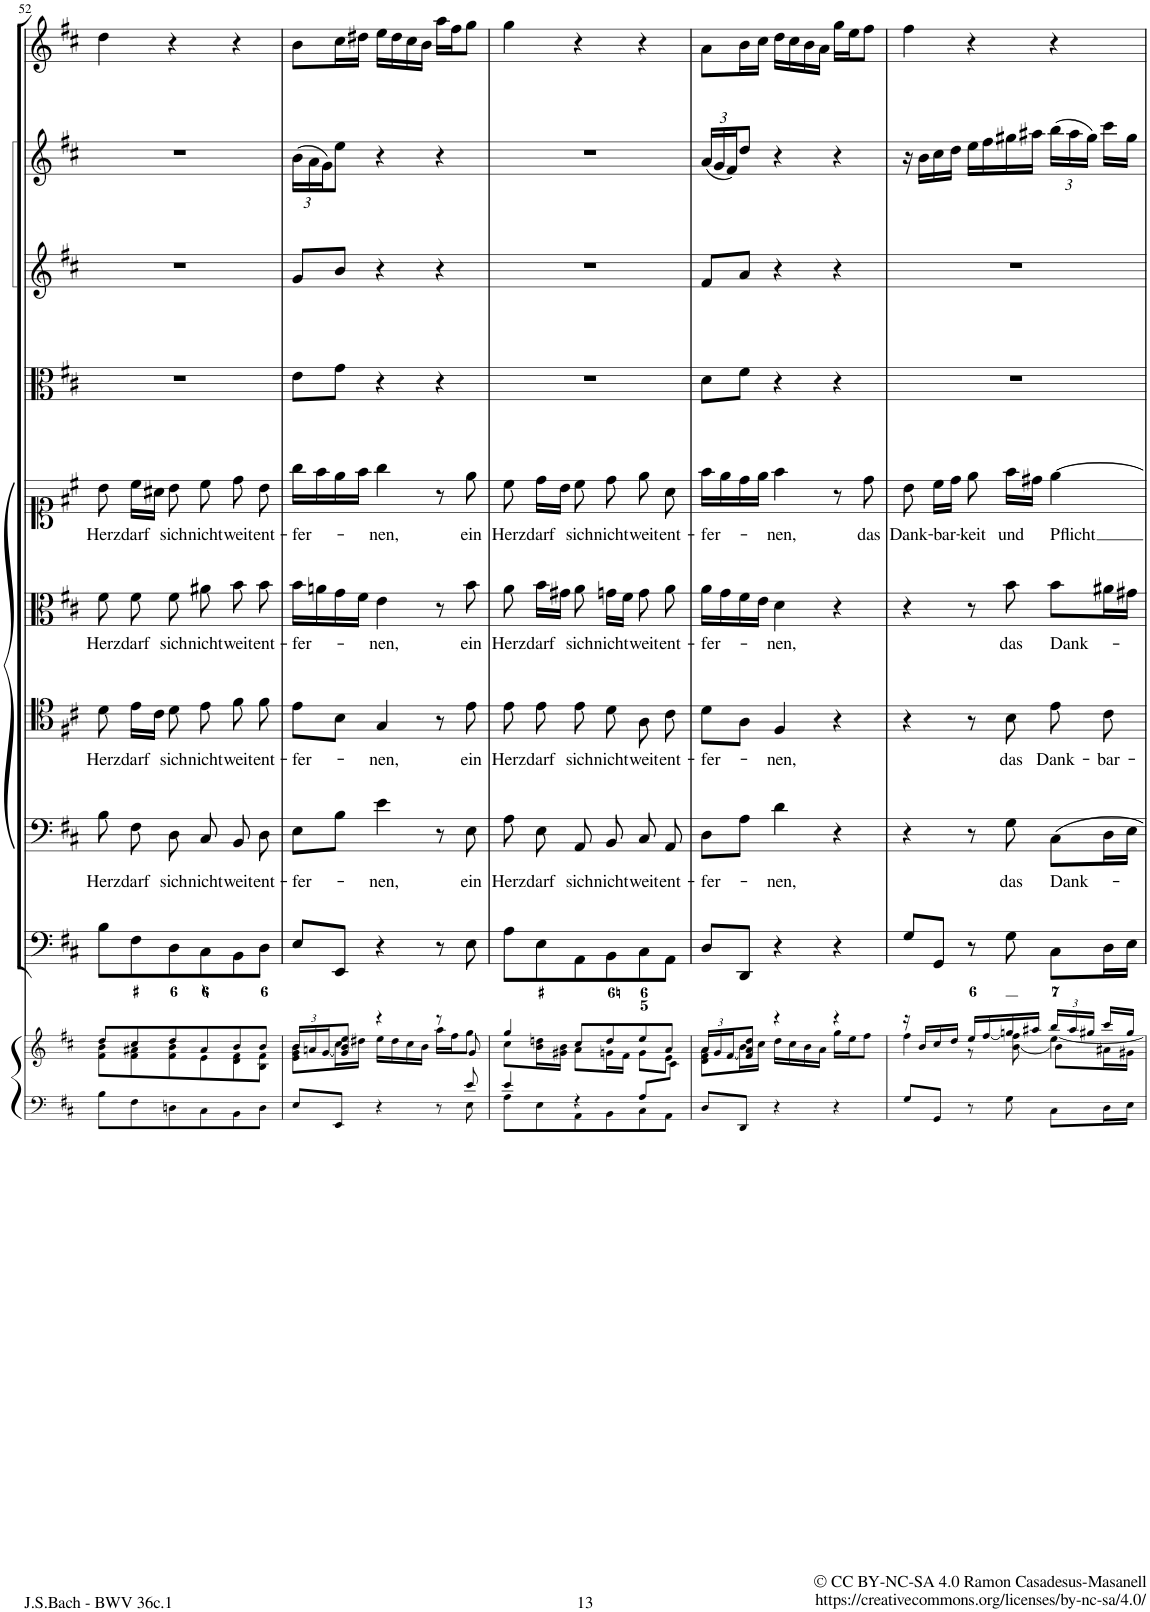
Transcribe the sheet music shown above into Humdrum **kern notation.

**kern	**kern	**kern	**kern	**text	**kern	**text	**kern	**text	**kern	**text	**kern	**kern	**kern	**kern
*part10	*part10	*part9	*part8	*part8	*part7	*part7	*part6	*part6	*part5	*part5	*part4	*part3	*part2	*part1
*staff11	*staff10	*staff9	*staff8	*staff8	*staff7	*staff7	*staff6	*staff6	*staff5	*staff5	*staff4	*staff3	*staff2	*staff1
*I"Piano reduction	*	*I"Continuo.	*I"Basso	*	*I"Tenore	*	*I"Alto	*	*I"Soprano	*	*I"Viola.	*I"Violino II	*I"Violino I	*I"Oboe d'amore I. II.
*I'Pno	*	*	*	*	*	*	*	*	*	*	*I'Vla	*	*I'Vln	*I'Ob
!!LO:PB:g=z
*clefF4	*clefG2	*clefF4	*clefF4	*	*clefC4	*	*clefC3	*	*clefC1	*	*clefC3	*clefG2	*clefG2	*clefG2
*k[f#c#]	*k[f#c#]	*k[f#c#]	*k[f#c#]	*	*k[f#c#]	*	*k[f#c#]	*	*k[f#c#]	*	*k[f#c#]	*k[f#c#]	*k[f#c#]	*k[f#c#]
*M3/4	*M3/4	*M3/4	*M3/4	*	*M3/4	*	*M3/4	*	*M3/4	*	*M3/4	*M3/4	*M3/4	*M3/4
=52	=52	=52	=52	=52	=52	=52	=52	=52	=52	=52	=52	=52	=52	=52
*	*^	*	*	*	*	*	*	*	*	*	*	*	*	*
!	!	!	!	!	!LO:LY:b	!	!LO:LY:b	!	!LO:LY:b	!	!LO:LY:b	!	!	!	!
8B\L	8dd/L	8f#\ 8b\L	8B\L	8B\	Herz	8d\	Herz	8f#\	Herz	8b\	Herz	2.r	2.r	2.r	4dd\
!	!	!	!	!	!LO:LY:b	!	!LO:LY:b	!	!LO:LY:b	!	!LO:LY:b	!	!	!	!
8F#\	8cc#/	8f#\ 8a#X\	8F#\	8F#\	darf	16e\LL	darf	8f#\	darf	16cc#\LL	darf	.	.	.	.
.	.	.	.	.	.	16c#\JJ	.	.	.	16a#X\JJ	.	.	.	.	.
!	!	!	!	!	!LO:LY:b	!	!LO:LY:b	!	!LO:LY:b	!	!LO:LY:b	!	!	!	!
8Dn\	8dd/	8f#\ 8b\	8D\	8D\	sich	8d\	sich	8f#\	sich	8b\	sich	.	.	.	4r
!	!	!	!	!	!LO:LY:b	!	!LO:LY:b	!	!LO:LY:b	!	!LO:LY:b	!	!	!	!
8C#\	8a#/	8e\	8C#\	8C#/	nicht	8e\	nicht	8a#X\	nicht	8cc#\	nicht	.	.	.	.
!	!	!	!	!	!LO:LY:b	!	!LO:LY:b	!	!LO:LY:b	!	!LO:LY:b	!	!	!	!
8BB\	8b/	8d\ 8f#\	8BB\	8BB/	weit	8f#\	weit	8b\	weit	8dd\	weit	.	.	.	4r
!	!	!	!	!	!LO:LY:b	!	!LO:LY:b	!	!LO:LY:b	!	!LO:LY:b	!	!	!	!
8D\J	8b/J	8B\ 8f#\J	8D\J	8D\	ent-	8f#\	ent-	8b\	ent-	8b\	ent-	.	.	.	.
=53	=53	=53	=53	=53	=53	=53	=53	=53	=53	=53	=53	=53	=53	=53	=53
*^	*	*	*	*	*	*	*	*	*	*	*	*	*	*	*
*	*	*Xbrackettup	*	*	*	*	*	*	*	*	*	*	*	*	*	*
!	!	!	!	!	!	!LO:LY:b	!	!LO:LY:b	!	!LO:LY:b	!	!LO:LY:b	!	!	!	!
*	*	*	*	*	*	*	*	*	*	*	*	*	*	*	*Xbrackettup	*
8E/L	4ryy	24b/LL	8e\ 8g\ 8b\L	8E/L	8E\L	fer-	8e\L	fer-	16b\LL	fer-	16gg\LL	-fer-	8e\L	8g/L	(24b\LL	8b\L
.	.	24an/	.	.	.	.	.	.	.	.	.	.	.	.	24a\	.
.	.	.	.	.	.	.	.	.	16an\	.	16ff#\	.	.	.	.	.
.	.	[<24g/J	.	.	.	.	.	.	.	.	.	.	.	.	24g\J)	.
8EE/J	.	8g/] 8b/ 8ee/J	16cc#\L	8EE/J	8B\J	.	8B\J	.	16g\	.	16ee\	.	8g\J	8b/J	8ee\J	16cc#\L
.	.	.	16dd#X\JJ	.	.	.	.	.	16f#\JJ	.	16ff#\JJ	.	.	.	.	16dd#X\JJ
!	!	!	!	!	!	!LO:LY:b	!	!LO:LY:b	!	!LO:LY:b	!	!LO:LY:b	!	!	!	!
4r	4ryy	4r	16ee\LL	4r	4e\	-nen,	4G/	-nen,	4e\	-nen,	4gg\	-nen,	4r	4r	4r	16ee\LL
.	.	.	16dd#\	.	.	.	.	.	.	.	.	.	.	.	.	16dd#\
.	.	.	16cc#\	.	.	.	.	.	.	.	.	.	.	.	.	16cc#\
.	.	.	16b\JJ	.	.	.	.	.	.	.	.	.	.	.	.	16b\JJ
8r	8ryy	8r	16aa\LL	8r	8r	.	8r	.	8r	.	8r	.	4r	4r	4r	16aa\LL
.	.	.	16ff#\J	.	.	.	.	.	.	.	.	.	.	.	.	16ff#\J
!	!	!	!	!	!	!LO:LY:b	!	!LO:LY:b	!	!LO:LY:b	!	!LO:LY:b	!	!	!	!
8e/	8E\	8g/	8gg\J	8E\	8E\	ein	8e\	ein	8b\	ein	8ee\	ein	.	.	.	8gg\J
=54	=54	=54	=54	=54	=54	=54	=54	=54	=54	=54	=54	=54	=54	=54	=54	=54
*	*	*	*^	*	*	*	*	*	*	*	*	*	*	*	*	*
!	!	!	!	!	!	!	!LO:LY:b	!	!LO:LY:b	!	!LO:LY:b	!	!LO:LY:b	!	!	!	!
4e/	8A\L	4gg/	8cc#\L	8ryy	8A\L	8A\	Herz	8e\	Herz	8a\	Herz	8cc#\	Herz	2.r	2.r	2.r	4gg\
!	!	!	!	!	!	!	!LO:LY:b	!	!LO:LY:b	!	!LO:LY:b	!	!LO:LY:b	!	!	!	!
*	*	*	*v	*v	*	*	*	*	*	*	*	*	*	*	*	*	*
.	8E\	.	16b\ 16ddn\L	8E\	8E\	darf	8e\	darf	16b\LL	darf	16dd\LL	darf	.	.	.	.
.	.	.	16g#X\ 16b\JJ	.	.	.	.	.	16g#X\JJ	.	16b\JJ	.	.	.	.	.
!	!	!	!	!	!	!LO:LY:b	!	!LO:LY:b	!	!LO:LY:b	!	!LO:LY:b	!	!	!	!
4r	8AA\	8cc#/L	8a\L	8AA\	8AA/	sich	8e\	sich	8a\	sich	8cc#\	sich	.	.	.	4r
!	!	!	!	!	!	!LO:LY:b	!	!LO:LY:b	!	!LO:LY:b	!	!LO:LY:b	!	!	!	!
.	8BB\	8dd/	16gn\L	8BB\	8BB/	nicht	8d\	nicht	16gn\LL	nicht	8dd\	nicht	.	.	.	.
.	.	.	16f#\JJ	.	.	.	.	.	16f#\JJ	.	.	.	.	.	.	.
!	!	!	!	!	!	!LO:LY:b	!	!LO:LY:b	!	!LO:LY:b	!	!LO:LY:b	!	!	!	!
8A/L	8C#\	8ee/	8g\L	8C#\	8C#/	weit	8A\	weit	8g\	weit	8ee\	weit	.	.	.	4r
*	*	*	*^	*	*	*	*	*	*	*	*	*	*	*	*	*
!	!	!	!	!	!	!	!LO:LY:b	!	!LO:LY:b	!	!LO:LY:b	!	!LO:LY:b	!	!	!	!
8ryy	8AA\J	8a/J	8e\J	8c#\J	8AA\J	8AA/	ent-	8c#\	ent-	8a\	ent-	8a\	ent-	.	.	.	.
=55	=55	=55	=55	=55	=55	=55	=55	=55	=55	=55	=55	=55	=55	=55	=55	=55	=55
!	!	!	!	!	!	!	!LO:LY:b	!	!LO:LY:b	!	!LO:LY:b	!	!LO:LY:b	!	!	!	!
*v	*v	*	*	*	*	*	*	*	*	*	*	*	*	*	*	*	*
*	*	*v	*v	*	*	*	*	*	*	*	*	*	*	*	*	*
8D/L	24a/LL	8d\ 8f#\ 8a\L	8D/L	8D\L	fer-	8d\L	fer-	16a\LL	fer-	16ff#\LL	-fer-	8d\L	8f#/L	(24a/LL	8a\L
.	24g/	.	.	.	.	.	.	.	.	.	.	.	.	24g/	.
.	.	.	.	.	.	.	.	16g\	.	16ee\	.	.	.	.	.
.	[<24f#/J	.	.	.	.	.	.	.	.	.	.	.	.	24f#/J)	.
8DD/J	8f#/] 8a/ 8dd/J	16b\L	8DD/J	8A\J	.	8A\J	.	16f#\	.	16dd\	.	8f#\J	8a/J	8dd/J	16b\L
.	.	16cc#\JJ	.	.	.	.	.	16e\JJ	.	16ee\JJ	.	.	.	.	16cc#\JJ
!	!	!	!	!	!LO:LY:b	!	!LO:LY:b	!	!LO:LY:b	!	!LO:LY:b	!	!	!	!
4r	4r	16dd\LL	4r	4d\	-nen,	4F#/	-nen,	4d\	-nen,	4ff#\	-nen,	4r	4r	4r	16dd\LL
.	.	16cc#\	.	.	.	.	.	.	.	.	.	.	.	.	16cc#\
.	.	16b\	.	.	.	.	.	.	.	.	.	.	.	.	16b\
.	.	16a\JJ	.	.	.	.	.	.	.	.	.	.	.	.	16a\JJ
4r	4r	16gg\LL	4r	4r	.	4r	.	4r	.	8r	.	4r	4r	4r	16gg\LL
.	.	16ee\J	.	.	.	.	.	.	.	.	.	.	.	.	16ee\J
!	!	!	!	!	!	!	!	!	!	!	!LO:LY:b	!	!	!	!
.	.	8ff#\J	.	.	.	.	.	.	.	8dd\	das	.	.	.	8ff#\J
=56	=56	=56	=56	=56	=56	=56	=56	=56	=56	=56	=56	=56	=56	=56	=56
*	*	*^	*	*	*	*	*	*	*	*	*	*	*	*	*
!	!	!	!	!	!	!	!	!	!	!	!	!LO:LY:b	!	!	!	!
8G/L	16r	4ff#\	2ryy	8G/L	4r	.	4r	.	4r	.	8b\	Dank-	2.r	2.r	16r	4ff#\
.	16b/LL	.	.	.	.	.	.	.	.	.	.	.	.	.	16b\LL	.
!	!	!	!	!	!	!	!	!	!	!	!	!LO:LY:b	!	!	!	!
8GG/J	16cc#/	.	.	8GG/J	.	.	.	.	.	.	16cc#\LL	-bar-	.	.	16cc#\	.
.	16dd/JJ	.	.	.	.	.	.	.	.	.	16dd\JJ	.	.	.	16dd\JJ	.
!	!	!	!	!	!	!	!	!	!	!	!	!LO:LY:b	!	!	!	!
8r	16ee/LL	8r	.	8r	8r	.	8r	.	8r	.	8ee\	-keit	.	.	16ee\LL	4r
.	[<16ff#/	.	.	.	.	.	.	.	.	.	.	.	.	.	16ff#\	.
!	!	!	!	!	!	!LO:LY:b	!	!LO:LY:b	!	!LO:LY:b	!	!LO:LY:b	!	!	!	!
8G\	16ggn/	[8b\ 8ff#\]	.	8G\	8G\	das	8B\	das	8b\	das	16ff#\LL	und	.	.	16gg#X\	.
.	16aa#X/JJ	.	.	.	.	.	.	.	.	.	16dd#X\JJ	.	.	.	16aa#X\JJ	.
!	!	!	!	!	!	!LO:LY:b	!	!LO:LY:b	!	!LO:LY:b	!	!LO:LY:b	!	!	!	!
8C#\L	24bb/LL	8b\L]	[4ee\	8C#\L	8C#\L	Dank-	8e\	Dank-	8b\L	Dank-	[4ee\	Pflicht	.	.	(24bb\LL	4r
.	24aa#/	.	.	.	.	.	.	.	.	.	.	.	.	.	24aa#\	.
.	24gg#X/JJ	.	.	.	.	.	.	.	.	.	.	.	.	.	24gg#\JJ)	.
!	!	!	!	!	!	!	!	!LO:LY:b	!	!	!	!	!	!	!	!
16D\L	16ccc#/LL	16a#X\L	.	16D\L	16D\L	.	8c#\	-bar-	16a#X\L	.	.	.	.	.	16ccc#\LL	.
16E\JJ	16gg#/JJ	16g#X\JJ	.	16E\JJ	16E\JJ	.	.	.	16g#X\JJ	.	.	.	.	.	16gg#\JJ	.
*	*v	*v	*v	*	*	*	*	*	*	*	*	*	*	*	*	*
=	=	=	=	=	=	=	=	=	=	=	=	=	=	=
*-	*-	*-	*-	*-	*-	*-	*-	*-	*-	*-	*-	*-	*-	*-
